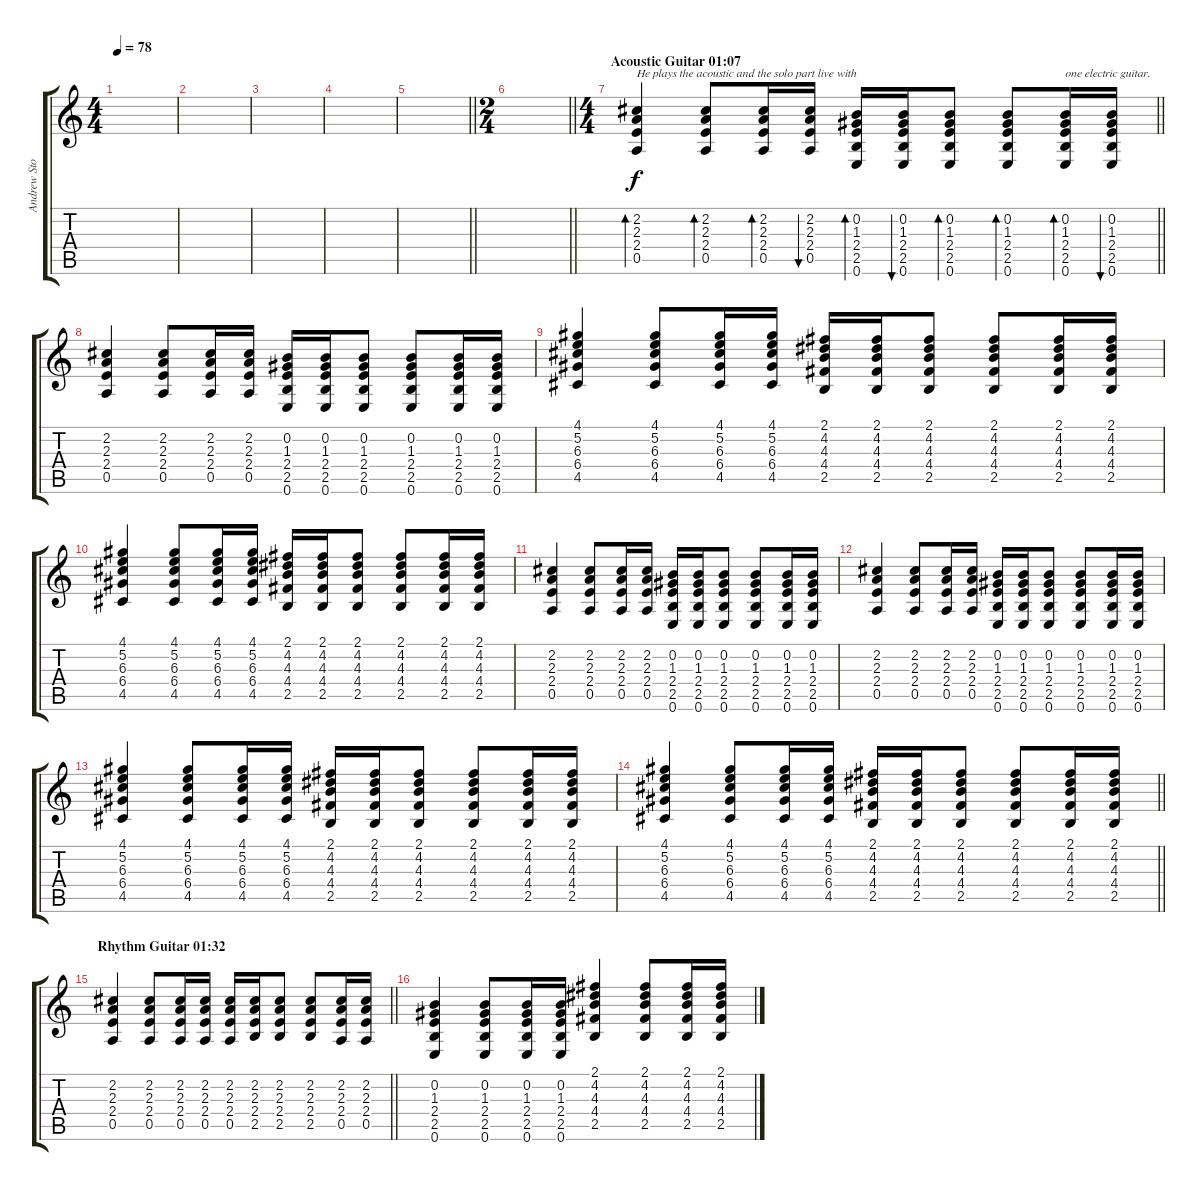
\track ("Andrew Stockdale" "Andrew Sto") {instrument acousticguitarsteel}
\staff {score tabs}
\tuning (E4 B3 G3 D3 A2 E2) {hide}
\ts (4 4)
\tempo 78
\clef g2
\ks c
|
|
|
|
\barLineRight lightlight
|
\ts (2 4)
\barLineRight lightlight
|
\ts (4 4)
\section ("" "Acoustic Guitar 01:07")
\barLineRight lightlight
(2.2 2.3 2.4 0.5).4{bd 30 txt "He plays the acoustic and the solo part live with "} (2.2 2.3 2.4 0.5).8{bd 30} (2.2 2.3 2.4 0.5).16{bd 30} (2.2 2.3 2.4 0.5).16{bu 30} (0.2 1.3 2.4 2.5 0.6).16{bd 60} (0.2 1.3 2.4 2.5 0.6).16{bu 60} (0.2 1.3 2.4 2.5 0.6).8{bd 60} (0.2 1.3 2.4 2.5 0.6).8{bd 60} (0.2 1.3 2.4 2.5 0.6).16{bd 60 txt "one electric guitar."} (0.2 1.3 2.4 2.5 0.6).16{bu 60} |
\section ("" "")
(2.2 2.3 2.4 0.5).4 (2.2 2.3 2.4 0.5).8 (2.2 2.3 2.4 0.5).16 (2.2 2.3 2.4 0.5).16 (0.2 1.3 2.4 2.5 0.6).16 (0.2 1.3 2.4 2.5 0.6).16 (0.2 1.3 2.4 2.5 0.6).8 (0.2 1.3 2.4 2.5 0.6).8 (0.2 1.3 2.4 2.5 0.6).16 (0.2 1.3 2.4 2.5 0.6).16 |
(4.1 5.2 6.3 6.4 4.5).4 (4.1 5.2 6.3 6.4 4.5).8 (4.1 5.2 6.3 6.4 4.5).16 (4.1 5.2 6.3 6.4 4.5).16 (2.1 4.2 4.3 4.4 2.5).16 (2.1 4.2 4.3 4.4 2.5).16 (2.1 4.2 4.3 4.4 2.5).8 (2.1 4.2 4.3 4.4 2.5).8 (2.1 4.2 4.3 4.4 2.5).16 (2.1 4.2 4.3 4.4 2.5).16 |
(4.1 5.2 6.3 6.4 4.5).4 (4.1 5.2 6.3 6.4 4.5).8 (4.1 5.2 6.3 6.4 4.5).16 (4.1 5.2 6.3 6.4 4.5).16 (2.1 4.2 4.3 4.4 2.5).16 (2.1 4.2 4.3 4.4 2.5).16 (2.1 4.2 4.3 4.4 2.5).8 (2.1 4.2 4.3 4.4 2.5).8 (2.1 4.2 4.3 4.4 2.5).16 (2.1 4.2 4.3 4.4 2.5).16 |
(2.2 2.3 2.4 0.5).4 (2.2 2.3 2.4 0.5).8 (2.2 2.3 2.4 0.5).16 (2.2 2.3 2.4 0.5).16 (0.2 1.3 2.4 2.5 0.6).16 (0.2 1.3 2.4 2.5 0.6).16 (0.2 1.3 2.4 2.5 0.6).8 (0.2 1.3 2.4 2.5 0.6).8 (0.2 1.3 2.4 2.5 0.6).16 (0.2 1.3 2.4 2.5 0.6).16 |
(2.2 2.3 2.4 0.5).4 (2.2 2.3 2.4 0.5).8 (2.2 2.3 2.4 0.5).16 (2.2 2.3 2.4 0.5).16 (0.2 1.3 2.4 2.5 0.6).16 (0.2 1.3 2.4 2.5 0.6).16 (0.2 1.3 2.4 2.5 0.6).8 (0.2 1.3 2.4 2.5 0.6).8 (0.2 1.3 2.4 2.5 0.6).16 (0.2 1.3 2.4 2.5 0.6).16 |
(4.1 5.2 6.3 6.4 4.5).4 (4.1 5.2 6.3 6.4 4.5).8 (4.1 5.2 6.3 6.4 4.5).16 (4.1 5.2 6.3 6.4 4.5).16 (2.1 4.2 4.3 4.4 2.5).16 (2.1 4.2 4.3 4.4 2.5).16 (2.1 4.2 4.3 4.4 2.5).8 (2.1 4.2 4.3 4.4 2.5).8 (2.1 4.2 4.3 4.4 2.5).16 (2.1 4.2 4.3 4.4 2.5).16 |
\barLineRight lightlight
(4.1 5.2 6.3 6.4 4.5).4 (4.1 5.2 6.3 6.4 4.5).8 (4.1 5.2 6.3 6.4 4.5).16 (4.1 5.2 6.3 6.4 4.5).16 (2.1 4.2 4.3 4.4 2.5).16 (2.1 4.2 4.3 4.4 2.5).16 (2.1 4.2 4.3 4.4 2.5).8 (2.1 4.2 4.3 4.4 2.5).8 (2.1 4.2 4.3 4.4 2.5).16 (2.1 4.2 4.3 4.4 2.5).16 |
\section ("" " Rhythm Guitar 01:32")
\barLineRight lightlight
(2.2 2.3 2.4 0.5).4 (2.2 2.3 2.4 0.5).8 (2.2 2.3 2.4 0.5).16 (2.2 2.3 2.4 0.5).16 (2.2 2.3 2.4 0.5).16 (2.2 2.3 2.4 2.5).16 (2.2 2.3 2.4 2.5).8 (2.2 2.3 2.4 2.5).8 (2.2 2.3 2.4 0.5).16 (2.2 2.3 2.4 0.5).16 |
\section ("" "")
(0.2 1.3 2.4 2.5 0.6).4 (0.2 1.3 2.4 2.5 0.6).8 (0.2 1.3 2.4 2.5 0.6).16 (0.2 1.3 2.4 2.5 0.6).16 (2.1 4.2 4.3 4.4 2.5).4 (2.1 4.2 4.3 4.4 2.5).8 (2.1 4.2 4.3 4.4 2.5).16 (2.1 4.2 4.3 4.4 2.5).16
